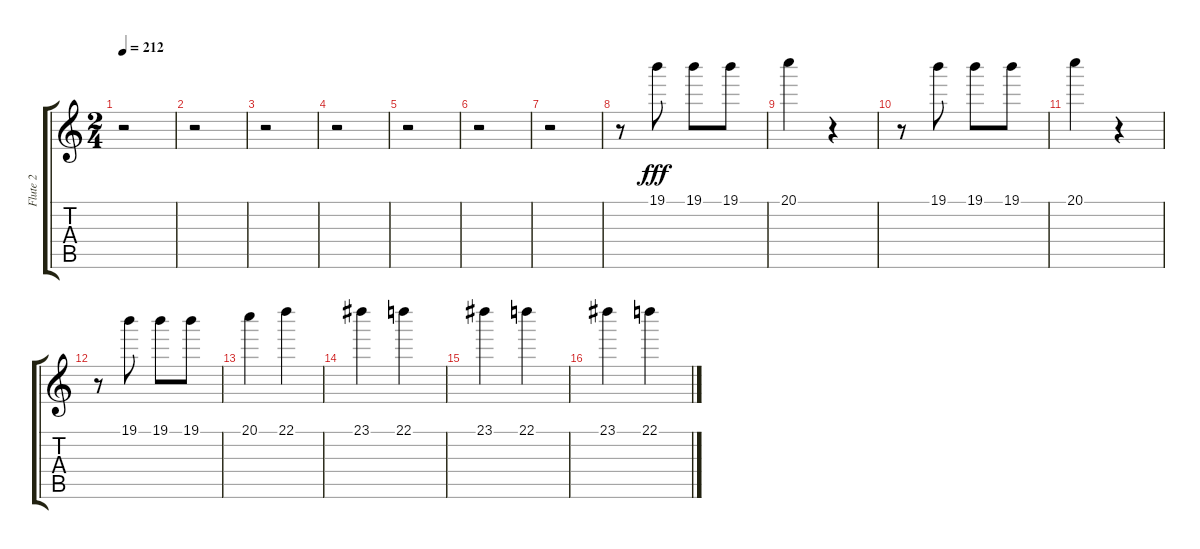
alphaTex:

\track ("Flute 2" "Flute 2") {instrument acousticguitarnylon}
\staff {score tabs}
\tuning (E4 B3 G3 D3 A2 E2) {hide}
\ts (2 4)
\tempo 212
\clef g2
\ks c
r.2{dy f} |
r.2 |
r.2 |
r.2 |
r.2 |
r.2 |
r.2 |
r.8 19.1.8{dy fff} 19.1.8 19.1.8 |
20.1.4 r.4 |
r.8 19.1.8 19.1.8 19.1.8 |
20.1.4 r.4 |
r.8 19.1.8 19.1.8 19.1.8 |
20.1.4 22.1.4 |
23.1.4 22.1.4 |
23.1.4 22.1.4 |
23.1.4 22.1.4
